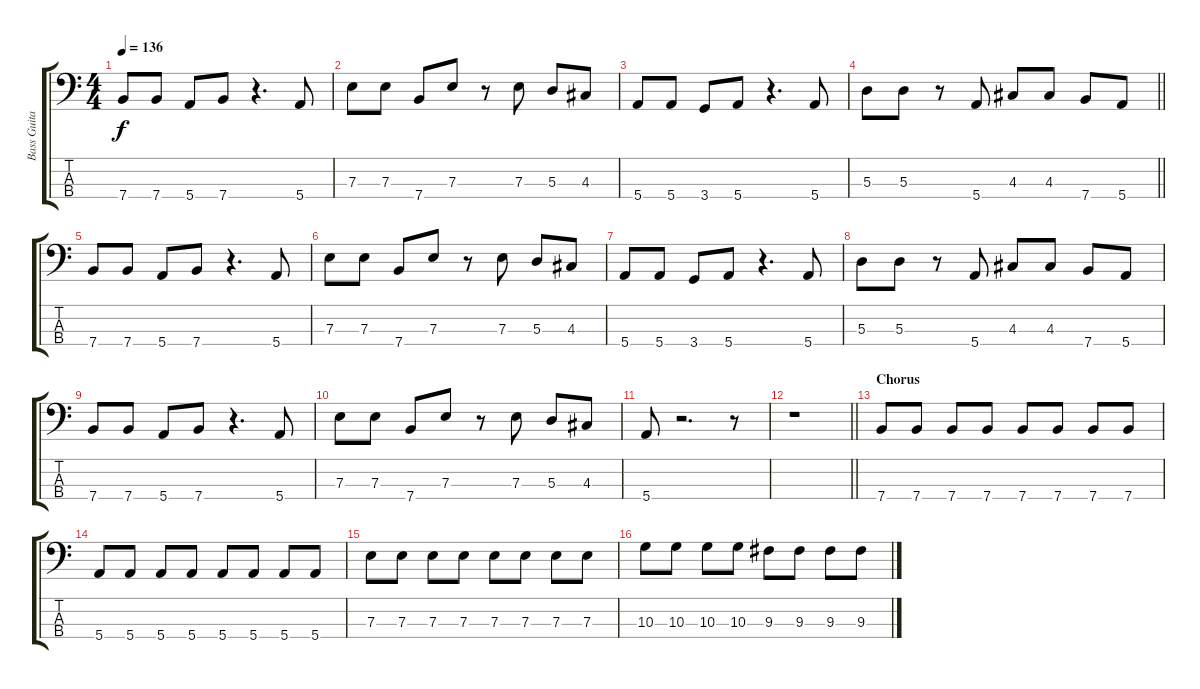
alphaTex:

\track ("Bass Guitar" "Bass Guita") {instrument electricbassfinger}
\staff {score tabs}
\tuning (G2 D2 A1 E1) {hide}
\ts (4 4)
\tempo 136
\clef f4
\ks c
7.4.8{dy f} 7.4.8 5.4.8 7.4.8 r.4{d} 5.4.8 |
7.3.8 7.3.8 7.4.8 7.3.8 r.8 7.3.8 5.3.8 4.3.8 |
5.4.8 5.4.8 3.4.8 5.4.8 r.4{d} 5.4.8 |
\barLineRight lightlight
5.3.8 5.3.8 r.8 5.4.8 4.3.8 4.3.8 7.4.8 5.4.8 |
7.4.8 7.4.8 5.4.8 7.4.8 r.4{d} 5.4.8 |
7.3.8 7.3.8 7.4.8 7.3.8 r.8 7.3.8 5.3.8 4.3.8 |
5.4.8 5.4.8 3.4.8 5.4.8 r.4{d} 5.4.8 |
5.3.8 5.3.8 r.8 5.4.8 4.3.8 4.3.8 7.4.8 5.4.8 |
7.4.8 7.4.8 5.4.8 7.4.8 r.4{d} 5.4.8 |
7.3.8 7.3.8 7.4.8 7.3.8 r.8 7.3.8 5.3.8 4.3.8 |
5.4.8 r.2{d} r.8 |
\barLineRight lightlight
r.1 |
\section ("" "Chorus")
7.4.8 7.4.8 7.4.8 7.4.8 7.4.8 7.4.8 7.4.8 7.4.8 |
5.4.8 5.4.8 5.4.8 5.4.8 5.4.8 5.4.8 5.4.8 5.4.8 |
7.3.8 7.3.8 7.3.8 7.3.8 7.3.8 7.3.8 7.3.8 7.3.8 |
10.3.8 10.3.8 10.3.8 10.3.8 9.3.8 9.3.8 9.3.8 9.3.8
